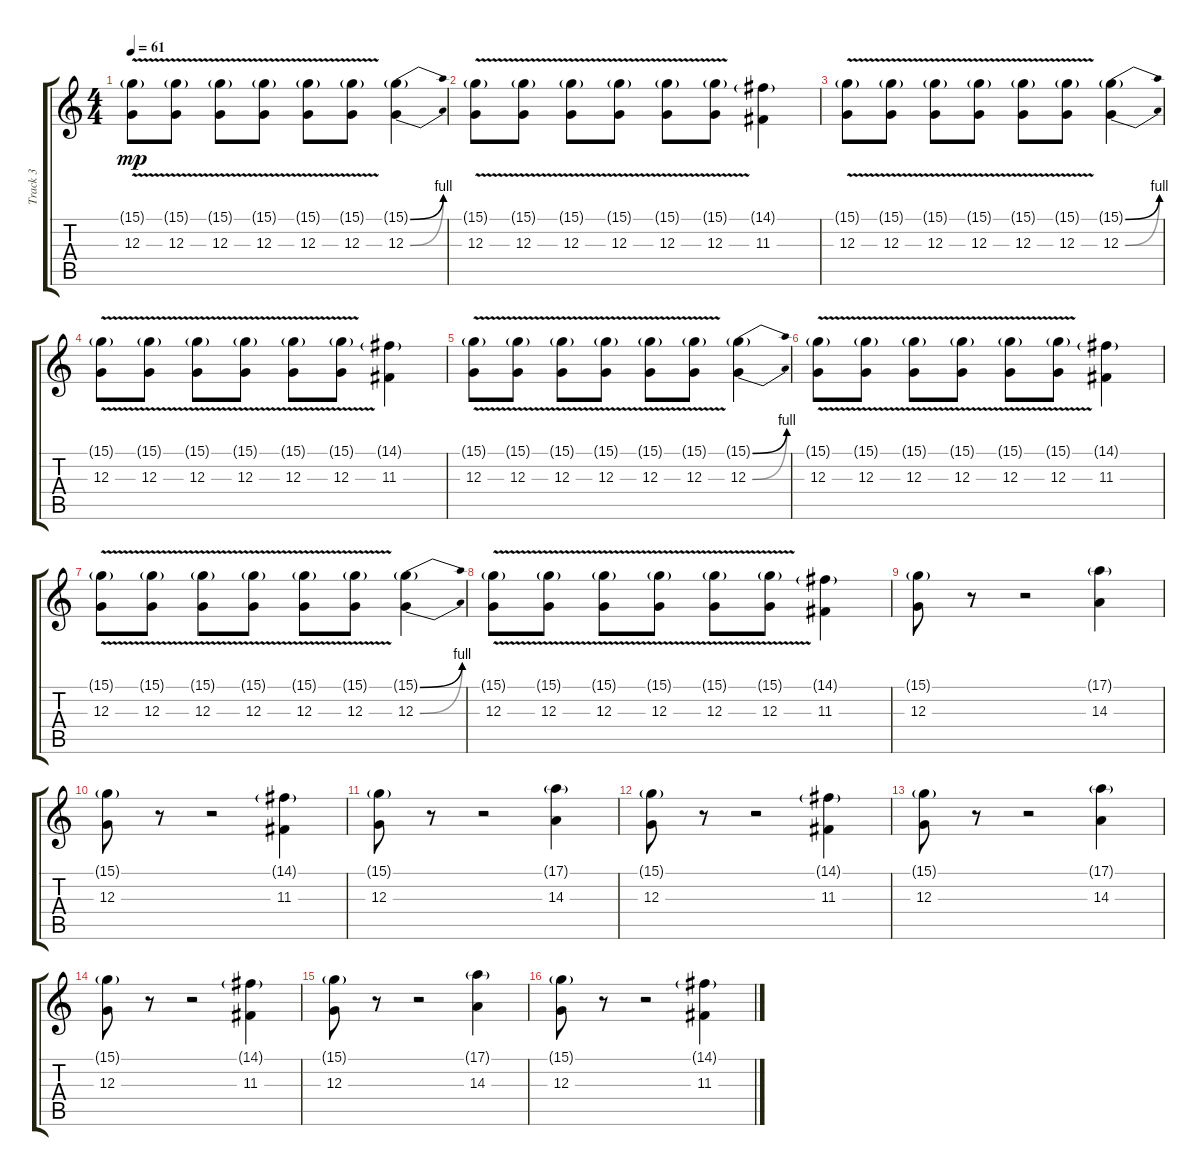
\track ("Track 3" "Track 3") {instrument choiraahs}
\staff {score tabs}
\tuning (E4 B3 G3 D3 A2 E2) {hide}
\ts (4 4)
\tempo 61
\clef g2
\ks c
(15.1{v g} 12.3).8{dy mp} (15.1{v g} 12.3).8 (15.1{v g} 12.3).8 (15.1{v g} 12.3).8 (15.1{v g} 12.3).8 (15.1{v g} 12.3).8 (15.1{be (bend 0 0 60 4) g} 12.3{be (bend 0 0 60 4)}).4 |
(15.1{v g} 12.3).8 (15.1{v g} 12.3).8 (15.1{v g} 12.3).8 (15.1{v g} 12.3).8 (15.1{v g} 12.3).8 (15.1{v g} 12.3).8 (14.1{g} 11.3).4 |
(15.1{v g} 12.3).8 (15.1{v g} 12.3).8 (15.1{v g} 12.3).8 (15.1{v g} 12.3).8 (15.1{v g} 12.3).8 (15.1{v g} 12.3).8 (15.1{be (bend 0 0 60 4) g} 12.3{be (bend 0 0 60 4)}).4 |
(15.1{v g} 12.3).8 (15.1{v g} 12.3).8 (15.1{v g} 12.3).8 (15.1{v g} 12.3).8 (15.1{v g} 12.3).8 (15.1{v g} 12.3).8 (14.1{g} 11.3).4 |
(15.1{v g} 12.3).8 (15.1{v g} 12.3).8 (15.1{v g} 12.3).8 (15.1{v g} 12.3).8 (15.1{v g} 12.3).8 (15.1{v g} 12.3).8 (15.1{be (bend 0 0 60 4) g} 12.3{be (bend 0 0 60 4)}).4 |
(15.1{v g} 12.3).8 (15.1{v g} 12.3).8 (15.1{v g} 12.3).8 (15.1{v g} 12.3).8 (15.1{v g} 12.3).8 (15.1{v g} 12.3).8 (14.1{g} 11.3).4 |
(15.1{v g} 12.3).8 (15.1{v g} 12.3).8 (15.1{v g} 12.3).8 (15.1{v g} 12.3).8 (15.1{v g} 12.3).8 (15.1{v g} 12.3).8 (15.1{be (bend 0 0 60 4) g} 12.3{be (bend 0 0 60 4)}).4 |
(15.1{v g} 12.3).8 (15.1{v g} 12.3).8 (15.1{v g} 12.3).8 (15.1{v g} 12.3).8 (15.1{v g} 12.3).8 (15.1{v g} 12.3).8 (14.1{g} 11.3).4 |
(15.1{g} 12.3).8 r.8 r.2 (17.1{g} 14.3).4 |
(15.1{g} 12.3).8 r.8 r.2 (14.1{g} 11.3).4 |
(15.1{g} 12.3).8 r.8 r.2 (17.1{g} 14.3).4 |
(15.1{g} 12.3).8 r.8 r.2 (14.1{g} 11.3).4 |
(15.1{g} 12.3).8 r.8 r.2 (17.1{g} 14.3).4 |
(15.1{g} 12.3).8 r.8 r.2 (14.1{g} 11.3).4 |
(15.1{g} 12.3).8 r.8 r.2 (17.1{g} 14.3).4 |
(15.1{g} 12.3).8 r.8 r.2 (14.1{g} 11.3).4
